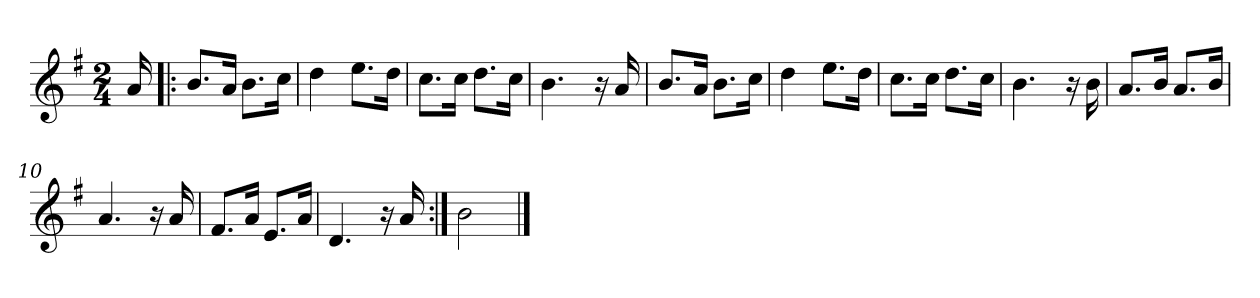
**kern
*part1
*staff1
*clefG2
*k[f#]
*G:
*M2/4
*MM110
=
16a
=1!|:
8.b/L
16a/Jk
8.b\L
16cc\Jk
=2
4dd
8.ee\L
16dd\Jk
=3
8.cc\L
16cc\Jk
8.dd\L
16cc\Jk
=4
4.b
16r
16a
=5
8.b/L
16a/Jk
8.b\L
16cc\Jk
=6
4dd
8.ee\L
16dd\Jk
=7
8.cc\L
16cc\Jk
8.dd\L
16cc\Jk
=8
4.b
16r
16b
=9
8.a/L
16b/Jk
8.a/L
16b/Jk
=10
4.a
16r
16a
=11
8.f#/L
16a/Jk
8.e/L
16a/Jk
=12
4.d
16r
16a
=13:|!
2b
==
*-
